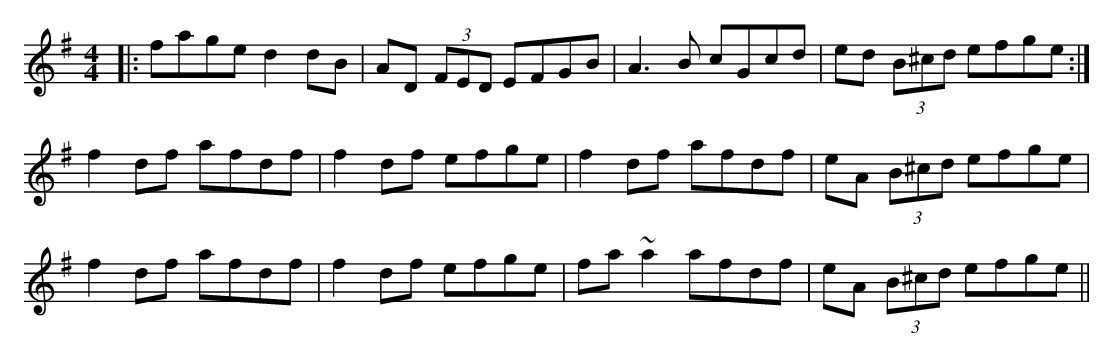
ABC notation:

X:1
M:4/4
K:Dmix
|:fage d2dB|AD (3FED EFGB|A3B cGcd|ed (3B^cd efge:|
f2df afdf|f2df efge|f2df afdf|eA (3B^cd efge|
f2df afdf|f2df efge|fa~a2 afdf|eA (3B^cd efge||
